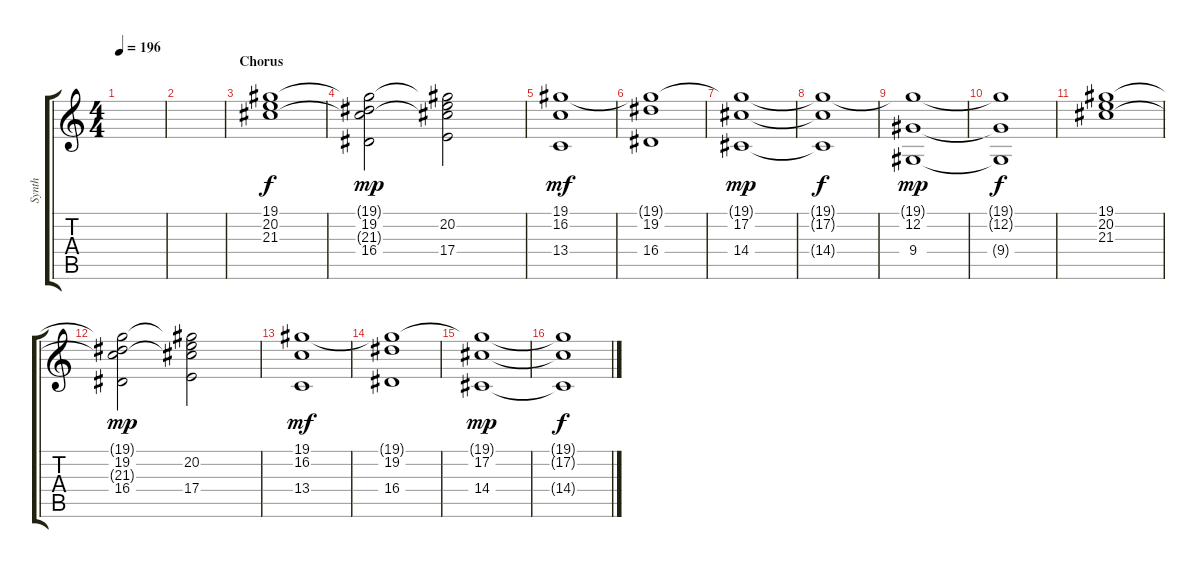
\track ("Synth" "Synth") {instrument synthstrings1}
\staff {score tabs}
\tuning (Db4 Ab3 E3 B2 Gb2 B1) {hide}
\ts (4 4)
\tempo 196
\clef g2
\ks c
|
|
\section ("" "Chorus")
(19.1 20.2 21.3).1 |
(19.1{t} 19.2 21.3{t} 16.4).2{dy mp} (19.1{t} 20.2 21.3{t} 17.4).2 |
(19.1 16.2 13.4).1{dy mf} |
(19.1{t} 19.2 16.4).1 |
(19.1{t} 17.2 14.4).1{dy mp} |
(19.1{t} 17.2{t} 14.4{t}).1{dy f} |
(19.1{t} 12.2 9.4).1{dy mp} |
(19.1{t} 12.2{t} 9.4{t}).1{dy f} |
(19.1 20.2 21.3).1 |
(19.1{t} 19.2 21.3{t} 16.4).2{dy mp} (19.1{t} 20.2 21.3{t} 17.4).2 |
(19.1 16.2 13.4).1{dy mf} |
(19.1{t} 19.2 16.4).1 |
(19.1{t} 17.2 14.4).1{dy mp} |
(19.1{t} 17.2{t} 14.4{t}).1{dy f}
